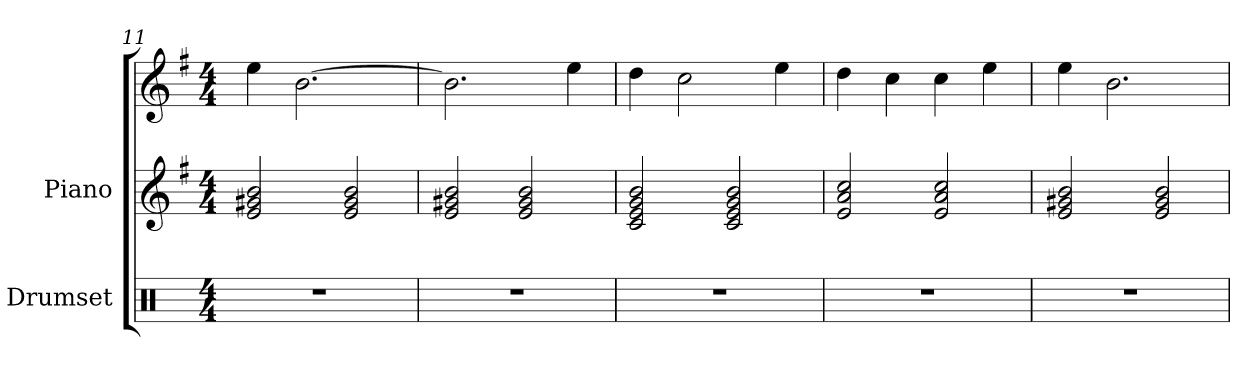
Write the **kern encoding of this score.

**kern	**kern	**kern
*part2	*part1	*part1
*staff3	*staff2	*staff1
*I"Drumset	*I"Piano	*
*I'Drs.	*I'Pno.	*
!!LO:LB:g=z
*clefX	*clefG2	*clefG2
*k[]	*k[f#]	*k[f#]
*M4/4	*M4/4	*M4/4
=11	=11	=11
1r	2e/ 2g#X/ 2b/	4ee\
.	.	[2.b\
.	2e/ 2g#/ 2b/	.
=12	=12	=12
1r	2e/ 2g#X/ 2b/	2.b\]
.	2e/ 2g#/ 2b/	.
.	.	4ee\
=13	=13	=13
1r	2c/ 2e/ 2g/ 2b/	4dd\
.	.	2cc\
.	2c/ 2e/ 2g/ 2b/	.
.	.	4ee\
=14	=14	=14
1r	2e/ 2a/ 2cc/	4dd\
.	.	4cc\
.	2e/ 2a/ 2cc/	4cc\
.	.	4ee\
=15	=15	=15
1r	2e/ 2g#X/ 2b/	4ee\
.	.	2.b\
.	2e/ 2g#/ 2b/	.
=	=	=
*-	*-	*-
